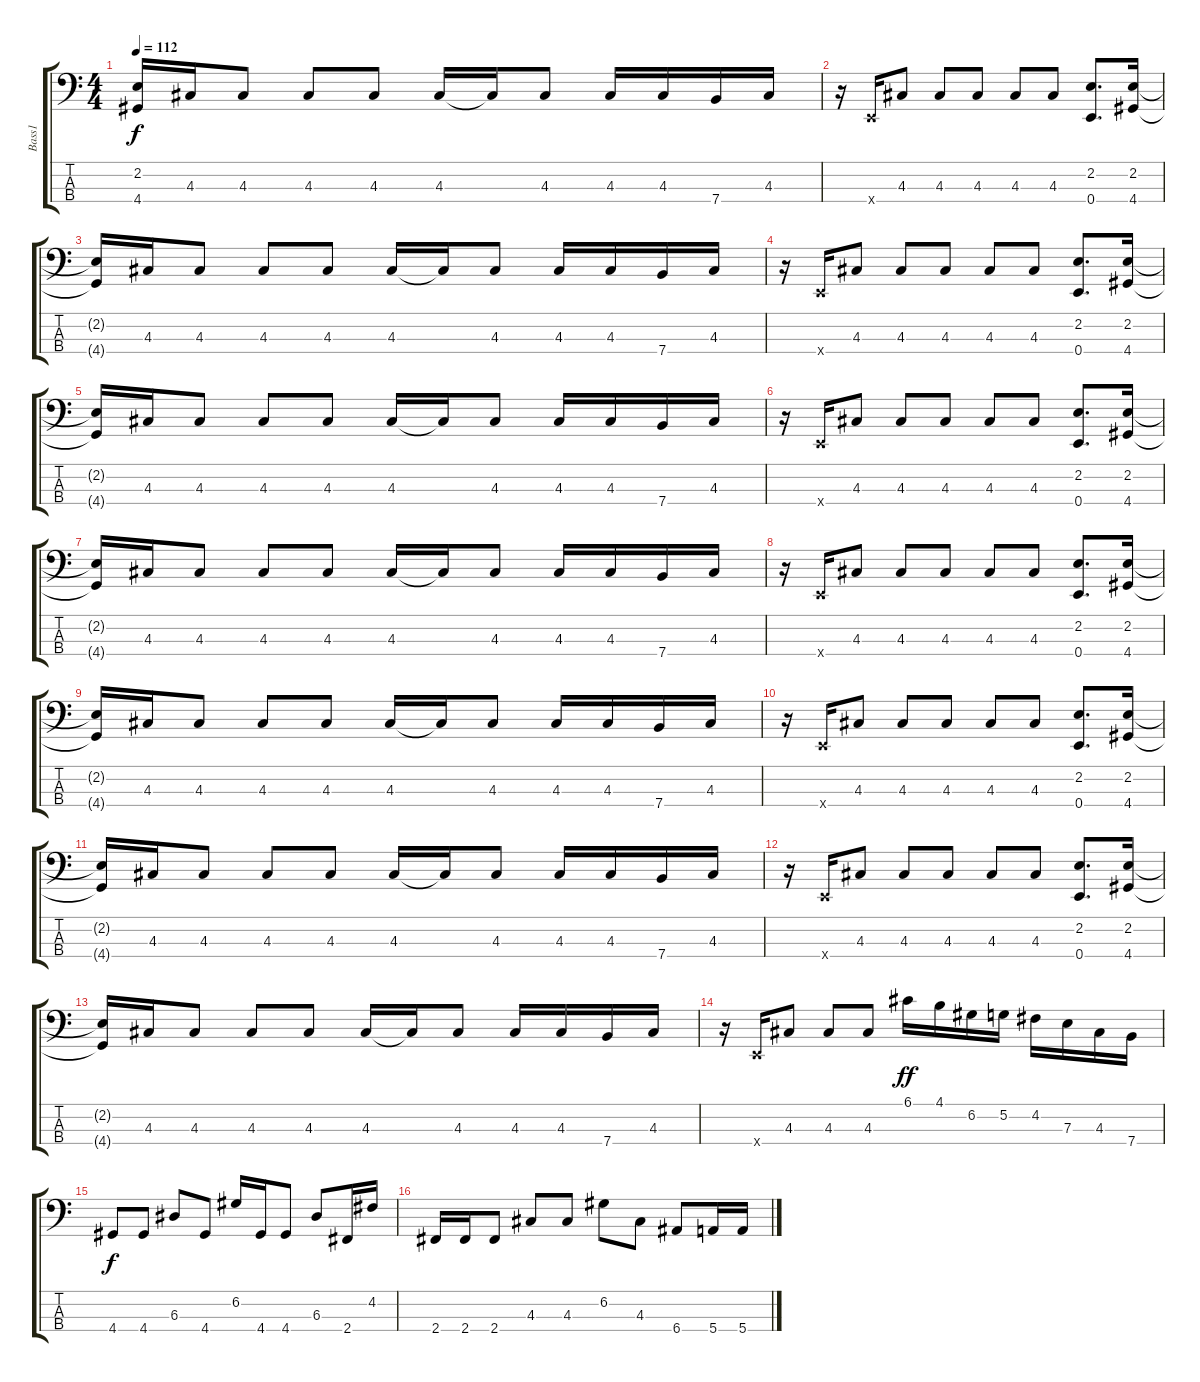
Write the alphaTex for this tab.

\track ("Bass1" "Bass1") {instrument slapbass1}
\staff {score tabs}
\tuning (G2 D2 A1 E1) {hide}
\ts (4 4)
\tempo 112
\clef f4
\ks c
(2.2{t} 4.4{t}).16{dy f} 4.3.16 4.3.8 4.3.8 4.3.8 4.3.16 4.3{t}.16 4.3.8 4.3.16 4.3.16 7.4.16 4.3.16 |
r.16 0.4{x}.16 4.3.8 4.3.8 4.3.8 4.3.8 4.3.8 (2.2 0.4).8{d} (2.2 4.4).16 |
(2.2{t} 4.4{t}).16 4.3.16 4.3.8 4.3.8 4.3.8 4.3.16 4.3{t}.16 4.3.8 4.3.16 4.3.16 7.4.16 4.3.16 |
r.16 0.4{x}.16 4.3.8 4.3.8 4.3.8 4.3.8 4.3.8 (2.2 0.4).8{d} (2.2 4.4).16 |
(2.2{t} 4.4{t}).16 4.3.16 4.3.8 4.3.8 4.3.8 4.3.16 4.3{t}.16 4.3.8 4.3.16 4.3.16 7.4.16 4.3.16 |
r.16 0.4{x}.16 4.3.8 4.3.8 4.3.8 4.3.8 4.3.8 (2.2 0.4).8{d} (2.2 4.4).16 |
(2.2{t} 4.4{t}).16 4.3.16 4.3.8 4.3.8 4.3.8 4.3.16 4.3{t}.16 4.3.8 4.3.16 4.3.16 7.4.16 4.3.16 |
r.16 0.4{x}.16 4.3.8 4.3.8 4.3.8 4.3.8 4.3.8 (2.2 0.4).8{d} (2.2 4.4).16 |
(2.2{t} 4.4{t}).16 4.3.16 4.3.8 4.3.8 4.3.8 4.3.16 4.3{t}.16 4.3.8 4.3.16 4.3.16 7.4.16 4.3.16 |
r.16 0.4{x}.16 4.3.8 4.3.8 4.3.8 4.3.8 4.3.8 (2.2 0.4).8{d} (2.2 4.4).16 |
(2.2{t} 4.4{t}).16 4.3.16 4.3.8 4.3.8 4.3.8 4.3.16 4.3{t}.16 4.3.8 4.3.16 4.3.16 7.4.16 4.3.16 |
r.16 0.4{x}.16 4.3.8 4.3.8 4.3.8 4.3.8 4.3.8 (2.2 0.4).8{d} (2.2 4.4).16 |
(2.2{t} 4.4{t}).16 4.3.16 4.3.8 4.3.8 4.3.8 4.3.16 4.3{t}.16 4.3.8 4.3.16 4.3.16 7.4.16 4.3.16 |
r.16 0.4{x}.16 4.3.8 4.3.8 4.3.8 6.1.16{dy ff} 4.1.16 6.2.16 5.2.16 4.2.16 7.3.16 4.3.16 7.4.16 |
4.4.8{dy f} 4.4.8 6.3.8 4.4.8 6.2.16 4.4.16 4.4.8 6.3.8 2.4.16 4.2.16 |
2.4.16 2.4.16 2.4.8 4.3.8 4.3.8 6.2.8 4.3.8 6.4.8 5.4.16 5.4.16
